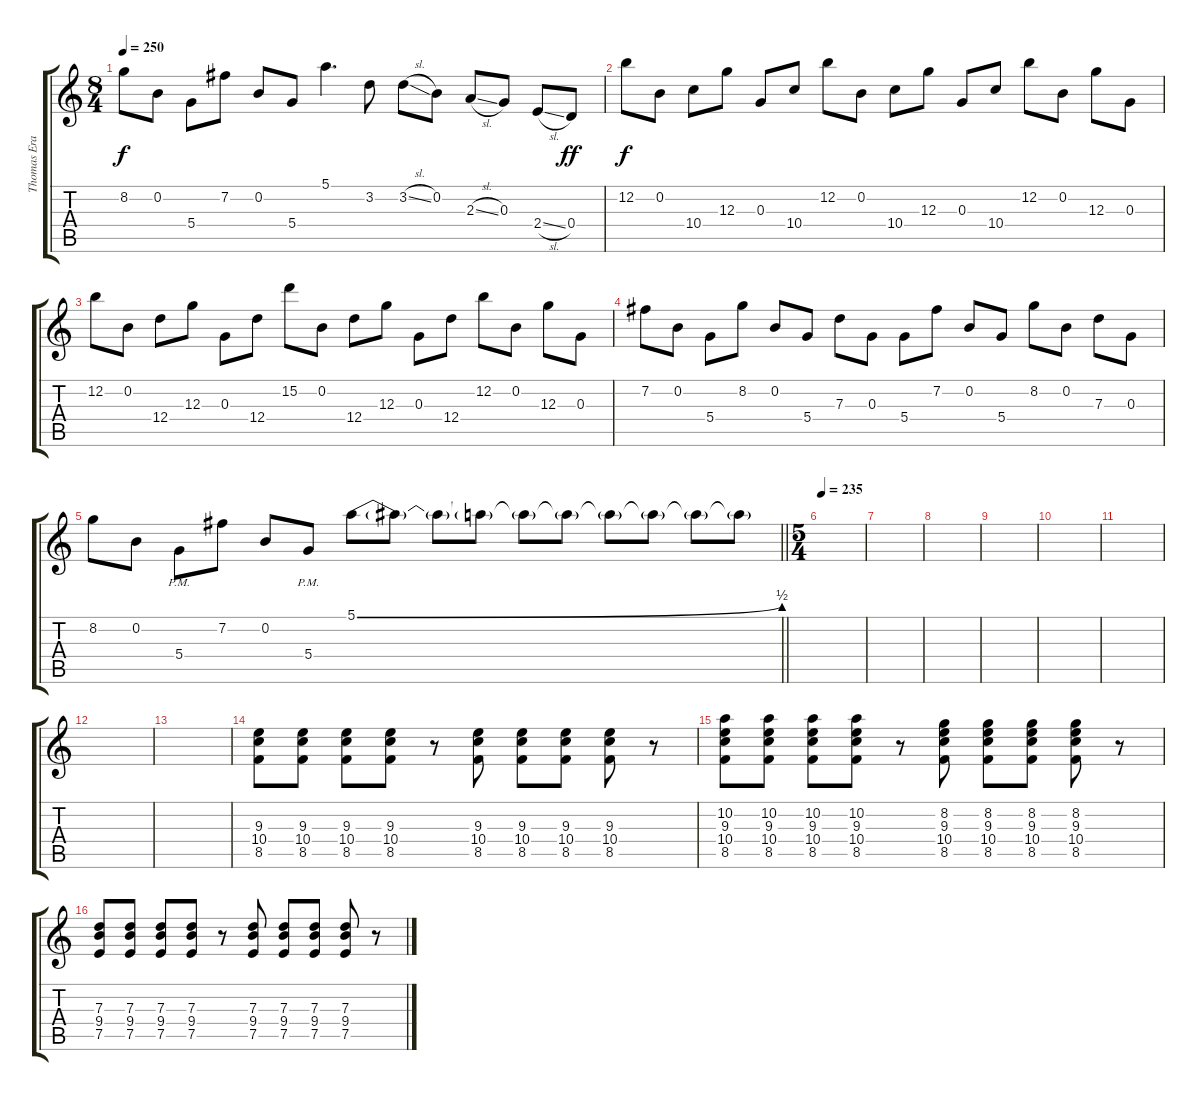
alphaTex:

\track ("Thomas Erak(Right) + Solo" "Thomas Era") {instrument distortionguitar}
\staff {score tabs}
\tuning (E4 B3 G3 D3 A2 E2) {hide}
\ts (8 4)
\tempo 250
\clef g2
\ks c
8.2.8{dy f} 0.2.8 5.4.8 7.2.8 0.2.8 5.4.8 5.1.4{d} 3.2.8 3.2{sl}.8 0.2.8 2.3{sl}.8 0.3.8 2.4{sl}.8 0.4.8{dy ff} |
12.2.8{dy f} 0.2.8 10.4.8 12.3.8 0.3.8 10.4.8 12.2.8 0.2.8 10.4.8 12.3.8 0.3.8 10.4.8 12.2.8 0.2.8 12.3.8 0.3.8 |
12.2.8 0.2.8 12.4.8 12.3.8 0.3.8 12.4.8 15.2.8 0.2.8 12.4.8 12.3.8 0.3.8 12.4.8 12.2.8 0.2.8 12.3.8 0.3.8 |
7.2.8 0.2.8 5.4.8 8.2.8 0.2.8 5.4.8 7.3.8 0.3.8 5.4.8 7.2.8 0.2.8 5.4.8 8.2.8 0.2.8 7.3.8 0.3.8 |
\barLineRight lightlight
8.2.8 0.2.8 5.4{pm}.8 7.2.8 0.2.8 5.4{pm}.8 5.1{be (bend 0 0 60 2)}.8 5.1{t}.8 5.1{t}.8 5.1{t}.8 5.1{t}.8 5.1{t}.8 5.1{t}.8 5.1{t}.8 5.1{t}.8 5.1{t}.8 |
\ts (5 4)
\tempo 235
|
|
|
|
|
|
|
|
(9.3 10.4 8.5).8 (9.3 10.4 8.5).8 (9.3 10.4 8.5).8 (9.3 10.4 8.5).8 r.8 (9.3 10.4 8.5).8 (9.3 10.4 8.5).8 (9.3 10.4 8.5).8 (9.3 10.4 8.5).8 r.8 |
(10.2 9.3 10.4 8.5).8 (10.2 9.3 10.4 8.5).8 (10.2 9.3 10.4 8.5).8 (10.2 9.3 10.4 8.5).8 r.8 (8.2 9.3 10.4 8.5).8 (8.2 9.3 10.4 8.5).8 (8.2 9.3 10.4 8.5).8 (8.2 9.3 10.4 8.5).8 r.8 |
(7.3 9.4 7.5).8 (7.3 9.4 7.5).8 (7.3 9.4 7.5).8 (7.3 9.4 7.5).8 r.8 (7.3 9.4 7.5).8 (7.3 9.4 7.5).8 (7.3 9.4 7.5).8 (7.3 9.4 7.5).8 r.8
